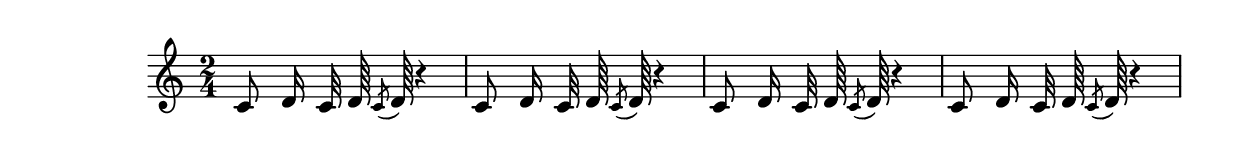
%% Do not edit this file; it is automatically
%% generated from LSR http://lsr.dsi.unimi.it
%% This file is in the public domain.
\version "2.13.39"

\header {
  lsrtags = "rhythms, tweaks-and-overrides"

%% Translation of GIT committish: a874fda3641c9e02f61be5c41b215b8304b8ed00
  texidoces = "

Se pueden imprimir estilos alternativos del corchete o gancho de las
corcheas y figuras menores, mediante la sobreescritura de la propiedad
@code{flag} del objeto @code{Stem}.  Son valores válidos
@code{modern-straight-flag} y @code{old-straight-flag}.

"
  doctitlees = "Uso de estilos alternativos para los corchetes"



  texidoc = "
Alternative styles of flag on eighth and shorter notes can be displayed
by overriding the @code{flag} property of @code{Stem}.  Valid values
are @code{modern-straight-flag} and @code{old-straight-flag}.

"
  doctitle = "Using alternative flag styles"
} % begin verbatim

testnotes = {
  \autoBeamOff
  c8 d16 c32 d64 \acciaccatura { c8 } d64 r4
}

\relative c' {
  \time 2/4
  \testnotes

  \override Stem #'flag = #modern-straight-flag
  \testnotes

  \override Stem #'flag = #old-straight-flag
  \testnotes

  \revert Stem #'flag
  \testnotes
}

